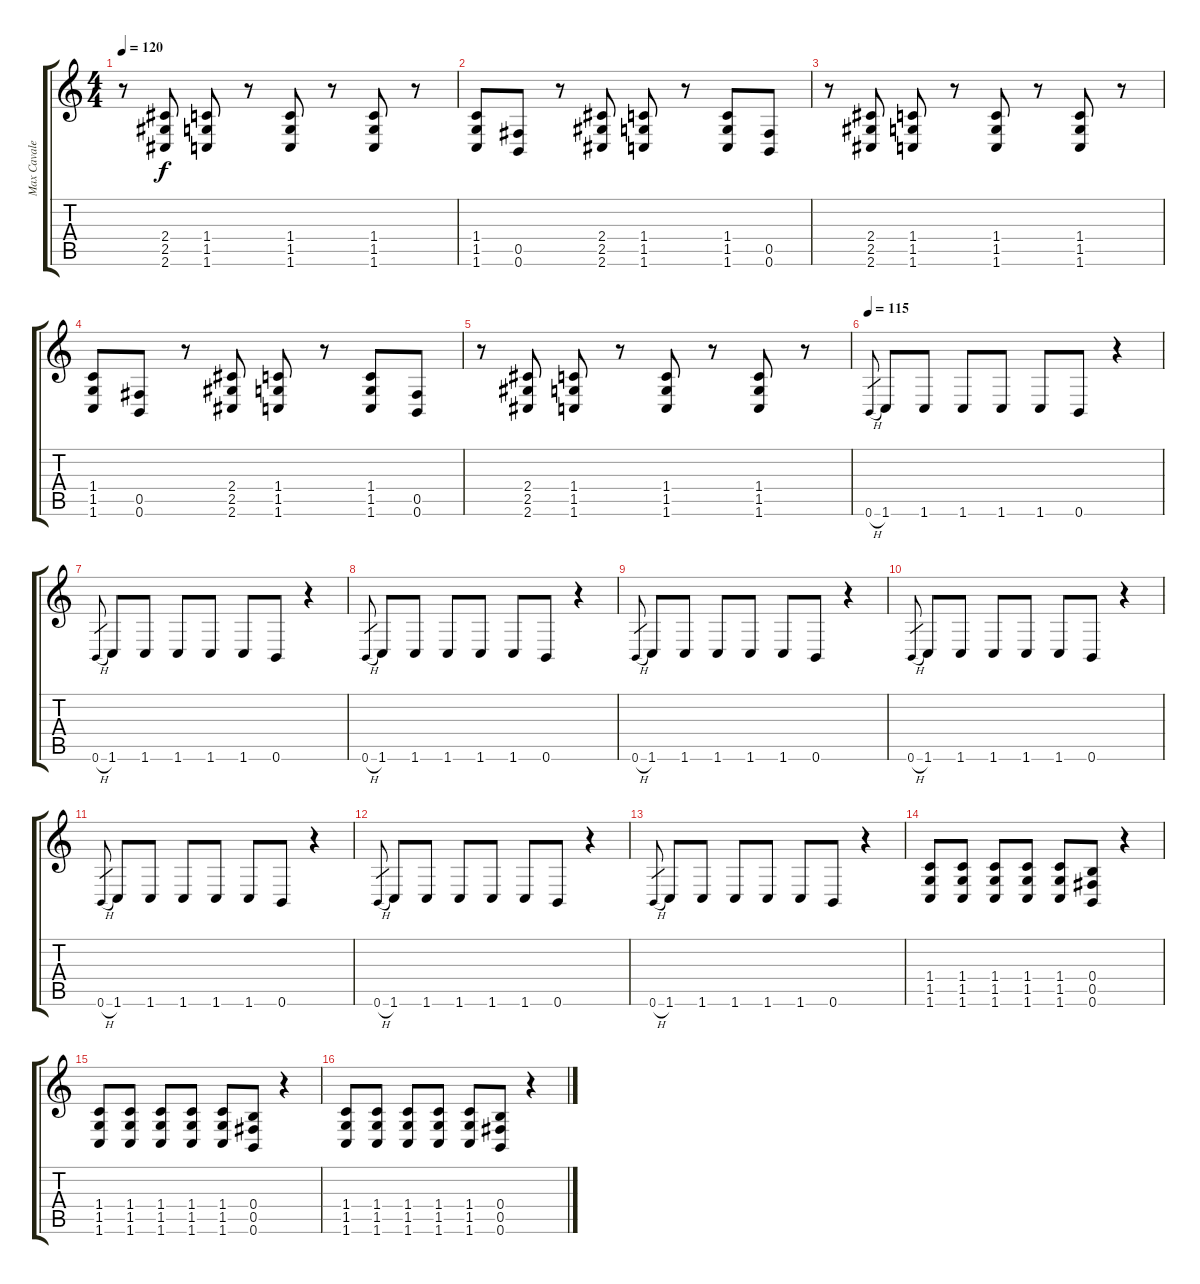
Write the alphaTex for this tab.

\track ("Max Cavalera" "Max Cavale") {instrument distortionguitar}
\staff {score tabs}
\tuning (Db4 Ab3 E3 B2 Gb2 B1) {hide}
\ts (4 4)
\tempo 120
\clef g2
\ks c
r.8{dy f} (2.4 2.5 2.6).8 (1.4 1.5 1.6).8 r.8 (1.4 1.5 1.6).8 r.8 (1.4 1.5 1.6).8 r.8 |
(1.4 1.5 1.6).8 (0.5 0.6).8 r.8 (2.4 2.5 2.6).8 (1.4 1.5 1.6).8 r.8 (1.4 1.5 1.6).8 (0.5 0.6).8 |
r.8 (2.4 2.5 2.6).8 (1.4 1.5 1.6).8 r.8 (1.4 1.5 1.6).8 r.8 (1.4 1.5 1.6).8 r.8 |
(1.4 1.5 1.6).8 (0.5 0.6).8 r.8 (2.4 2.5 2.6).8 (1.4 1.5 1.6).8 r.8 (1.4 1.5 1.6).8 (0.5 0.6).8 |
r.8 (2.4 2.5 2.6).8 (1.4 1.5 1.6).8 r.8 (1.4 1.5 1.6).8 r.8 (1.4 1.5 1.6).8 r.8 |
\tempo 115
0.6{h}.8{gr} 1.6.8 1.6.8 1.6.8 1.6.8 1.6.8 0.6.8 r.4 |
0.6{h}.8{gr} 1.6.8 1.6.8 1.6.8 1.6.8 1.6.8 0.6.8 r.4 |
0.6{h}.8{gr} 1.6.8 1.6.8 1.6.8 1.6.8 1.6.8 0.6.8 r.4 |
0.6{h}.8{gr} 1.6.8 1.6.8 1.6.8 1.6.8 1.6.8 0.6.8 r.4 |
0.6{h}.8{gr} 1.6.8 1.6.8 1.6.8 1.6.8 1.6.8 0.6.8 r.4 |
0.6{h}.8{gr} 1.6.8 1.6.8 1.6.8 1.6.8 1.6.8 0.6.8 r.4 |
0.6{h}.8{gr} 1.6.8 1.6.8 1.6.8 1.6.8 1.6.8 0.6.8 r.4 |
0.6{h}.8{gr} 1.6.8 1.6.8 1.6.8 1.6.8 1.6.8 0.6.8 r.4 |
(1.4 1.5 1.6).8 (1.4 1.5 1.6).8 (1.4 1.5 1.6).8 (1.4 1.5 1.6).8 (1.4 1.5 1.6).8 (0.4 0.5 0.6).8 r.4 |
(1.4 1.5 1.6).8 (1.4 1.5 1.6).8 (1.4 1.5 1.6).8 (1.4 1.5 1.6).8 (1.4 1.5 1.6).8 (0.4 0.5 0.6).8 r.4 |
(1.4 1.5 1.6).8 (1.4 1.5 1.6).8 (1.4 1.5 1.6).8 (1.4 1.5 1.6).8 (1.4 1.5 1.6).8 (0.4 0.5 0.6).8 r.4
